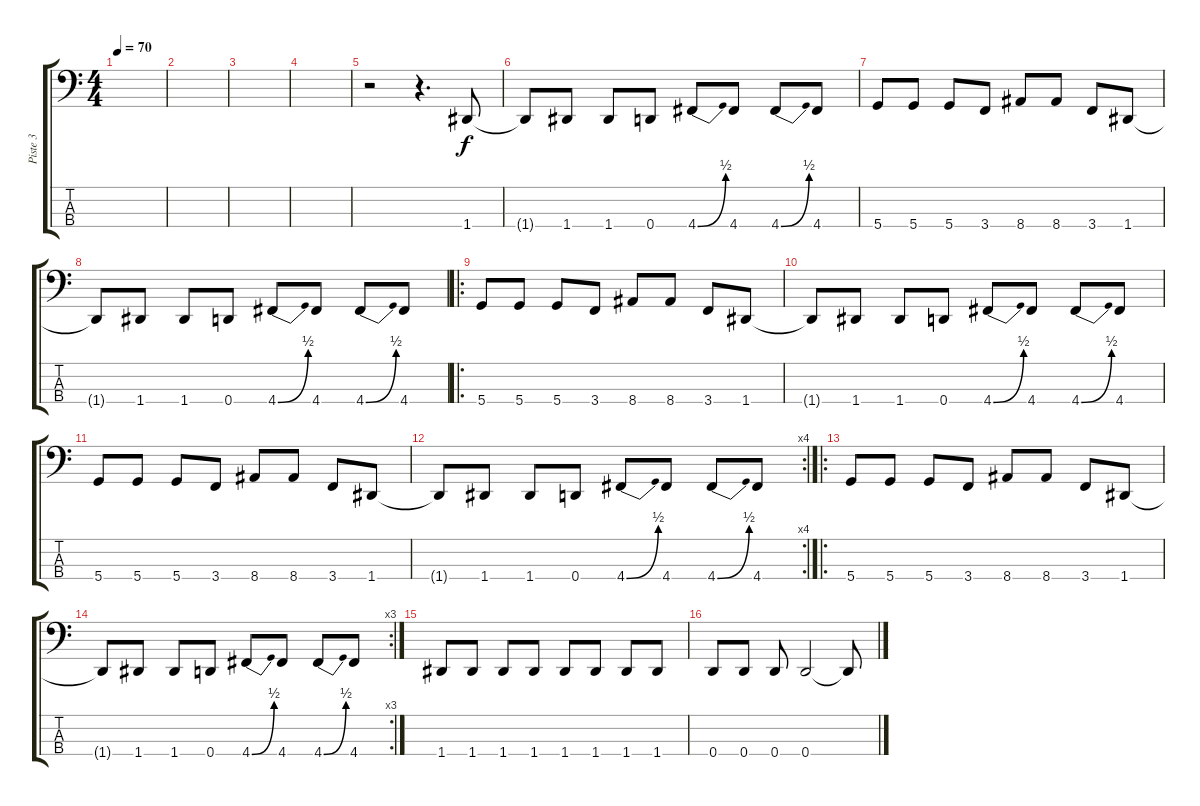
\track ("Piste 3" "Piste 3") {instrument electricbasspick}
\staff {score tabs}
\tuning (G2 D2 A1 D1) {hide}
\ts (4 4)
\tempo 70
\clef f4
\ks c
|
|
|
|
r.2 r.4{d} 1.4.8 |
1.4{t}.8{dy f} 1.4.8 1.4.8 0.4.8 4.4{be (bend 0 0 60 2)}.8 4.4.8 4.4{be (bend 0 0 60 2)}.8 4.4.8 |
5.4.8 5.4.8 5.4.8 3.4.8 8.4.8 8.4.8 3.4.8 1.4.8 |
1.4{t}.8 1.4.8 1.4.8 0.4.8 4.4{be (bend 0 0 60 2)}.8 4.4.8 4.4{be (bend 0 0 60 2)}.8 4.4.8 |
\ro
5.4.8 5.4.8 5.4.8 3.4.8 8.4.8 8.4.8 3.4.8 1.4.8 |
1.4{t}.8 1.4.8 1.4.8 0.4.8 4.4{be (bend 0 0 60 2)}.8 4.4.8 4.4{be (bend 0 0 60 2)}.8 4.4.8 |
5.4.8 5.4.8 5.4.8 3.4.8 8.4.8 8.4.8 3.4.8 1.4.8 |
\rc 4
1.4{t}.8 1.4.8 1.4.8 0.4.8 4.4{be (bend 0 0 60 2)}.8 4.4.8 4.4{be (bend 0 0 60 2)}.8 4.4.8 |
\ro
5.4.8 5.4.8 5.4.8 3.4.8 8.4.8 8.4.8 3.4.8 1.4.8 |
\rc 3
1.4{t}.8 1.4.8 1.4.8 0.4.8 4.4{be (bend 0 0 60 2)}.8 4.4.8 4.4{be (bend 0 0 60 2)}.8 4.4.8 |
1.4.8 1.4.8 1.4.8 1.4.8 1.4.8 1.4.8 1.4.8 1.4.8 |
0.4.8 0.4.8 0.4.8 0.4.2 0.4{t}.8
